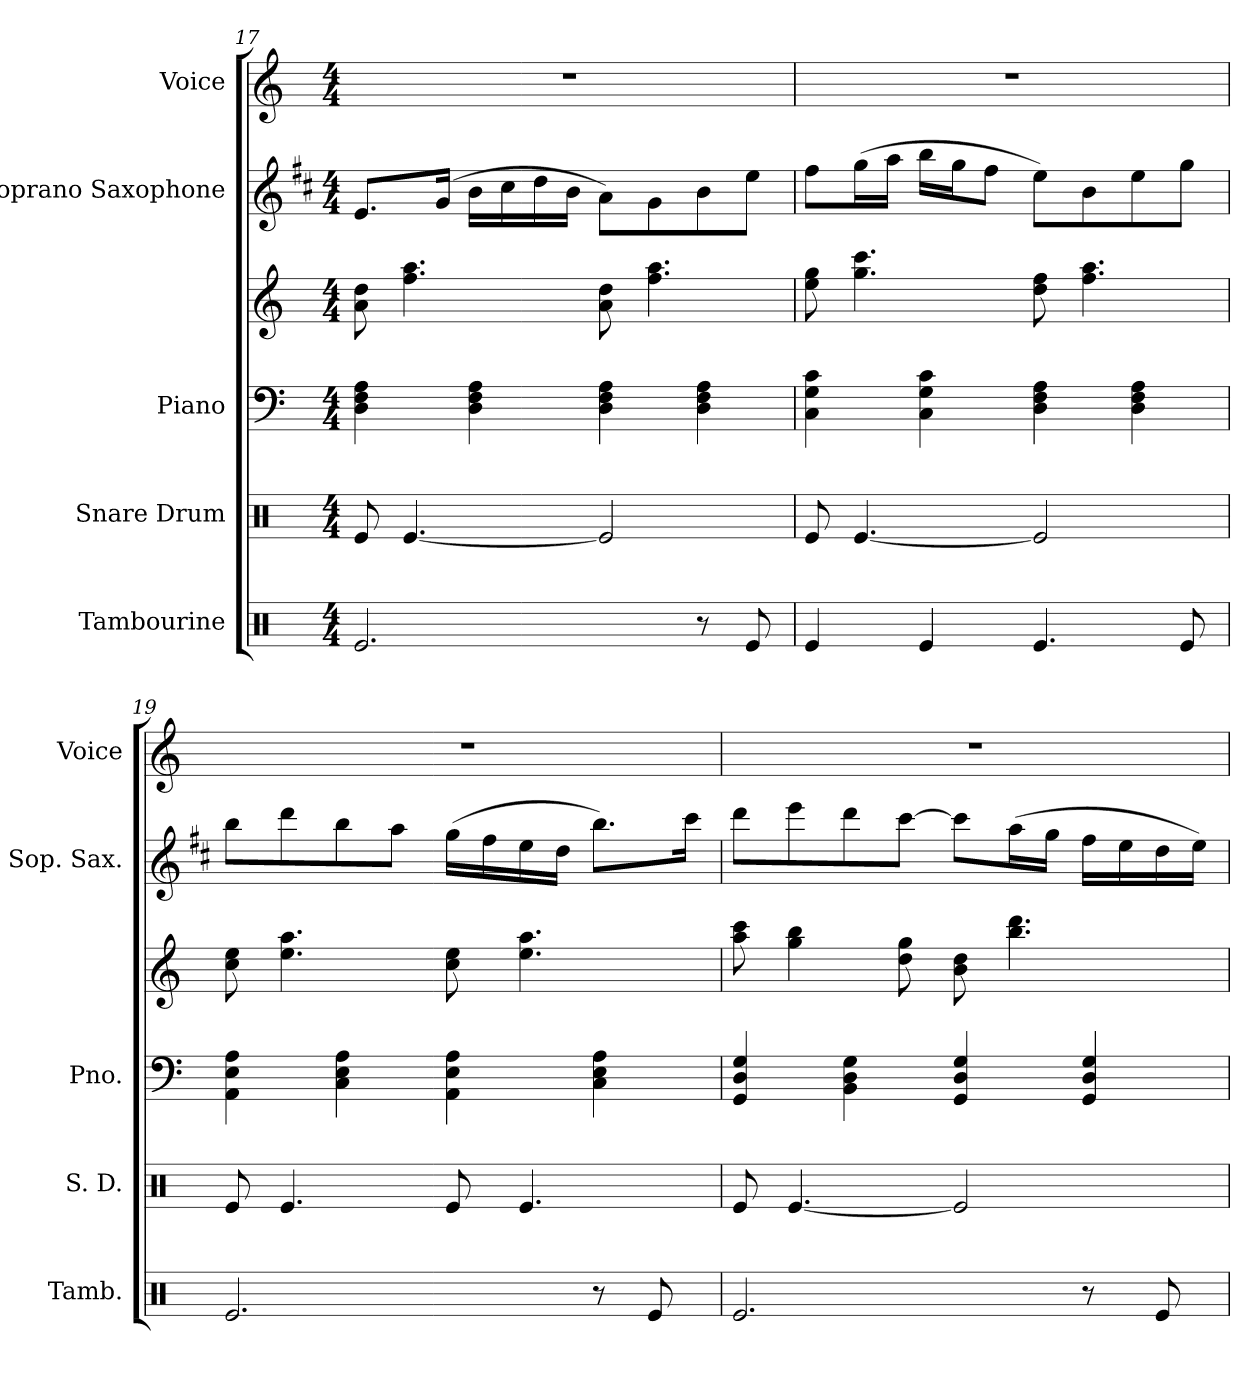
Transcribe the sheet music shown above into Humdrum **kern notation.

**kern	**kern	**kern	**kern	**kern	**kern
*part5	*part4	*part3	*part3	*part2	*part1
*staff6	*staff5	*staff4	*staff3	*staff2	*staff1
*I"Tambourine	*I"Snare Drum	*I"Piano	*	*I"Soprano Saxophone	*I"Voice
*I'Tamb.	*I'S. D.	*I'Pno.	*	*I'Sop. Sax.	*I'Voice
*clefX	*clefX	*clefF4	*clefG2	*clefG2	*clefG2
*	*	*	*	*ITrd1c2	*
*k[]	*k[]	*k[]	*k[]	*k[]	*k[]
*C:	*C:	*C:	*C:	*C:	*C:
*M4/4	*M4/4	*M4/4	*M4/4	*M4/4	*M4/4
=17	=17	=17	=17	=17	=17
2.Rei/	8Rei/	4Di\ 4Fi 4Ai	8ai\ 8ddi	8.di/L	1r
.	[4.Rei/	.	4.ffi\ 4.aai	.	.
.	.	.	.	(16fi/Jk	.
.	.	4Di\ 4Fi 4Ai	.	16ai\LL	.
.	.	.	.	16bi\	.
.	.	.	.	16cci\	.
.	.	.	.	16ai\JJ	.
.	2Rei/]	4Di\ 4Fi 4Ai	8ai\ 8ddi	8gi\L)	.
.	.	.	4.ffi\ 4.aai	8fi\	.
8r	.	4Di\ 4Fi 4Ai	.	8ai\	.
8Rei/	.	.	.	8ddi\J	.
!!LO:LB:g=z
=18	=18	=18	=18	=18	=18
4Rei/	8Rei/	4Ci\ 4Gi 4ci	8eei\ 8ggi	8eei\L	1r
.	[4.Rei/	.	4.ggi\ 4.ccci	(16ffi\L	.
.	.	.	.	16ggi\JJ	.
4Rei/	.	4Ci\ 4Gi 4ci	.	16aai\LL	.
.	.	.	.	16ffi\J	.
.	.	.	.	8eei\J	.
4.Rei/	2Rei/]	4Di\ 4Fi 4Ai	8ddi\ 8ffi	8ddi\L)	.
.	.	.	4.ffi\ 4.aai	8ai\	.
.	.	4Di\ 4Fi 4Ai	.	8ddi\	.
8Rei/	.	.	.	8ffi\J	.
=19	=19	=19	=19	=19	=19
2.Rei/	8Rei/	4AAi\ 4Ei 4Ai	8cci\ 8eei	8aai\L	1r
.	4.Rei/	.	4.eei\ 4.aai	8ccci\	.
.	.	4Ci\ 4Ei 4Ai	.	8aai\	.
.	.	.	.	8ggi\J	.
.	8Rei/	4AAi\ 4Ei 4Ai	8cci\ 8eei	(16ffi\LL	.
.	.	.	.	16eei\	.
.	4.Rei/	.	4.eei\ 4.aai	16ddi\	.
.	.	.	.	16cci\JJ	.
8r	.	4Ci\ 4Ei 4Ai	.	8.aai\L)	.
8Rei/	.	.	.	.	.
.	.	.	.	16bbi\Jk	.
=20	=20	=20	=20	=20	=20
2.Rei/	8Rei/	4GGi/ 4Di 4Gi	8aai\ 8ccci	8ccci\L	1r
.	[4.Rei/	.	4ggi\ 4bbi	8dddi\	.
.	.	4BBi\ 4Di 4Gi	.	8ccci\	.
.	.	.	8ddi\ 8ggi	[8bbi\J	.
.	2Rei/]	4GGi/ 4Di 4Gi	8bi\ 8ddi	8bbi\L]	.
.	.	.	4.bbi\ 4.dddi	(16ggi\L	.
.	.	.	.	16ffi\JJ	.
8r	.	4GGi/ 4Di 4Gi	.	16eei\LL	.
.	.	.	.	16ddi\	.
8Rei/	.	.	.	16cci\	.
.	.	.	.	16ddi\JJ)	.
=	=	=	=	=	=
*-	*-	*-	*-	*-	*-
